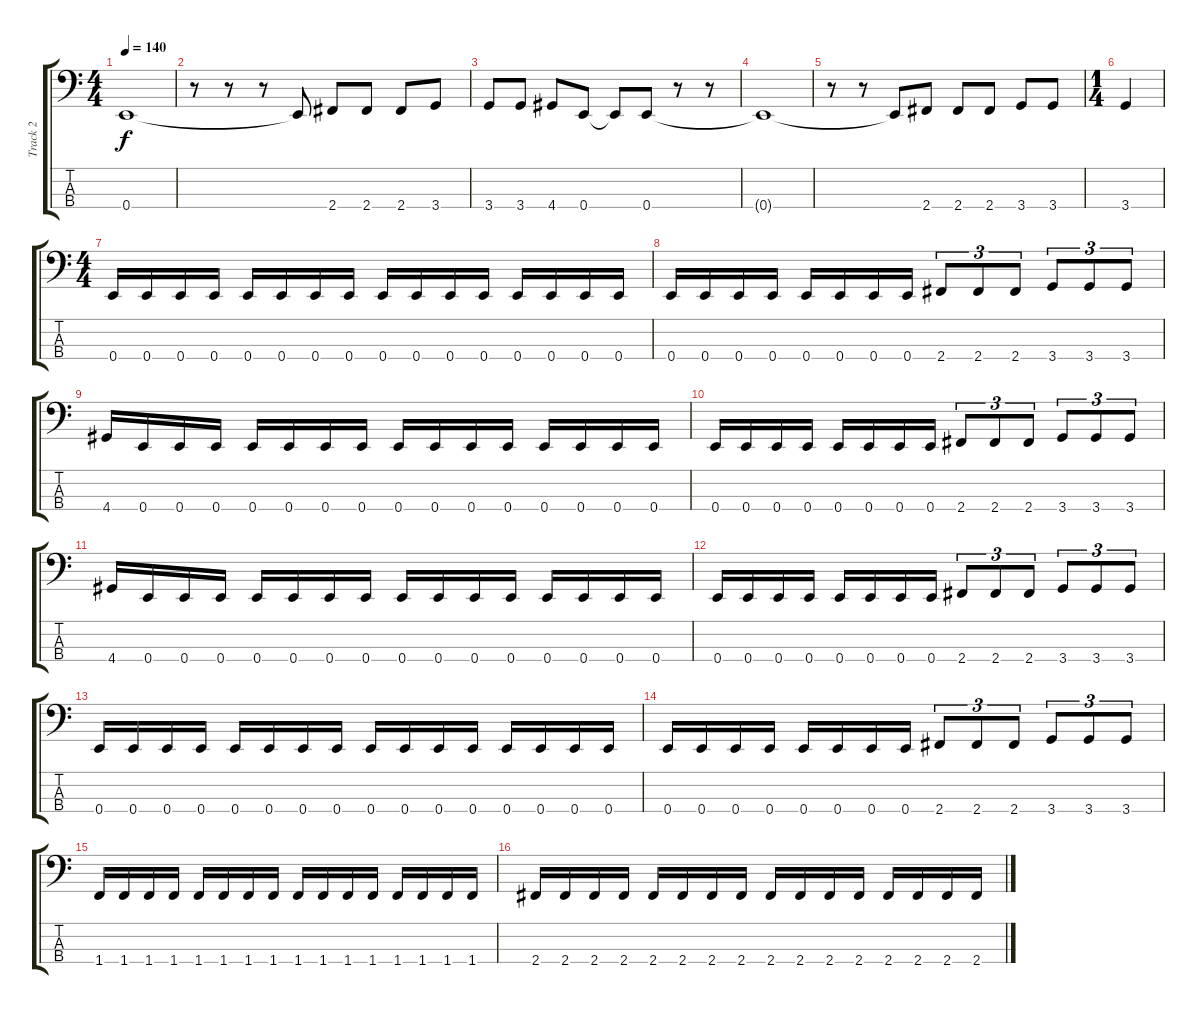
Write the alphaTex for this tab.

\track ("Track 2" "Track 2") {instrument electricbasspick}
\staff {score tabs}
\tuning (G2 D2 A1 E1) {hide}
\ts (4 4)
\tempo 140
\clef f4
\ks c
0.4{t}.1{dy f} |
r.8 r.8 r.8 0.4{t}.8 2.4.8 2.4.8 2.4.8 3.4.8 |
3.4.8 3.4.8 4.4.8 0.4.8 0.4{t}.8 0.4.8 r.8 r.8 |
0.4{t}.1 |
r.8 r.8 0.4{t}.8 2.4.8 2.4.8 2.4.8 3.4.8 3.4.8 |
\ts (1 4)
3.4.4 |
\ts (4 4)
0.4.16 0.4.16 0.4.16 0.4.16 0.4.16 0.4.16 0.4.16 0.4.16 0.4.16 0.4.16 0.4.16 0.4.16 0.4.16 0.4.16 0.4.16 0.4.16 |
0.4.16 0.4.16 0.4.16 0.4.16 0.4.16 0.4.16 0.4.16 0.4.16 2.4.8{tu (3 2)} 2.4.8{tu (3 2)} 2.4.8{tu (3 2)} 3.4.8{tu (3 2)} 3.4.8{tu (3 2)} 3.4.8{tu (3 2)} |
4.4.16 0.4.16 0.4.16 0.4.16 0.4.16 0.4.16 0.4.16 0.4.16 0.4.16 0.4.16 0.4.16 0.4.16 0.4.16 0.4.16 0.4.16 0.4.16 |
0.4.16 0.4.16 0.4.16 0.4.16 0.4.16 0.4.16 0.4.16 0.4.16 2.4.8{tu (3 2)} 2.4.8{tu (3 2)} 2.4.8{tu (3 2)} 3.4.8{tu (3 2)} 3.4.8{tu (3 2)} 3.4.8{tu (3 2)} |
4.4.16 0.4.16 0.4.16 0.4.16 0.4.16 0.4.16 0.4.16 0.4.16 0.4.16 0.4.16 0.4.16 0.4.16 0.4.16 0.4.16 0.4.16 0.4.16 |
0.4.16 0.4.16 0.4.16 0.4.16 0.4.16 0.4.16 0.4.16 0.4.16 2.4.8{tu (3 2)} 2.4.8{tu (3 2)} 2.4.8{tu (3 2)} 3.4.8{tu (3 2)} 3.4.8{tu (3 2)} 3.4.8{tu (3 2)} |
0.4.16 0.4.16 0.4.16 0.4.16 0.4.16 0.4.16 0.4.16 0.4.16 0.4.16 0.4.16 0.4.16 0.4.16 0.4.16 0.4.16 0.4.16 0.4.16 |
0.4.16 0.4.16 0.4.16 0.4.16 0.4.16 0.4.16 0.4.16 0.4.16 2.4.8{tu (3 2)} 2.4.8{tu (3 2)} 2.4.8{tu (3 2)} 3.4.8{tu (3 2)} 3.4.8{tu (3 2)} 3.4.8{tu (3 2)} |
1.4.16 1.4.16 1.4.16 1.4.16 1.4.16 1.4.16 1.4.16 1.4.16 1.4.16 1.4.16 1.4.16 1.4.16 1.4.16 1.4.16 1.4.16 1.4.16 |
2.4.16 2.4.16 2.4.16 2.4.16 2.4.16 2.4.16 2.4.16 2.4.16 2.4.16 2.4.16 2.4.16 2.4.16 2.4.16 2.4.16 2.4.16 2.4.16
